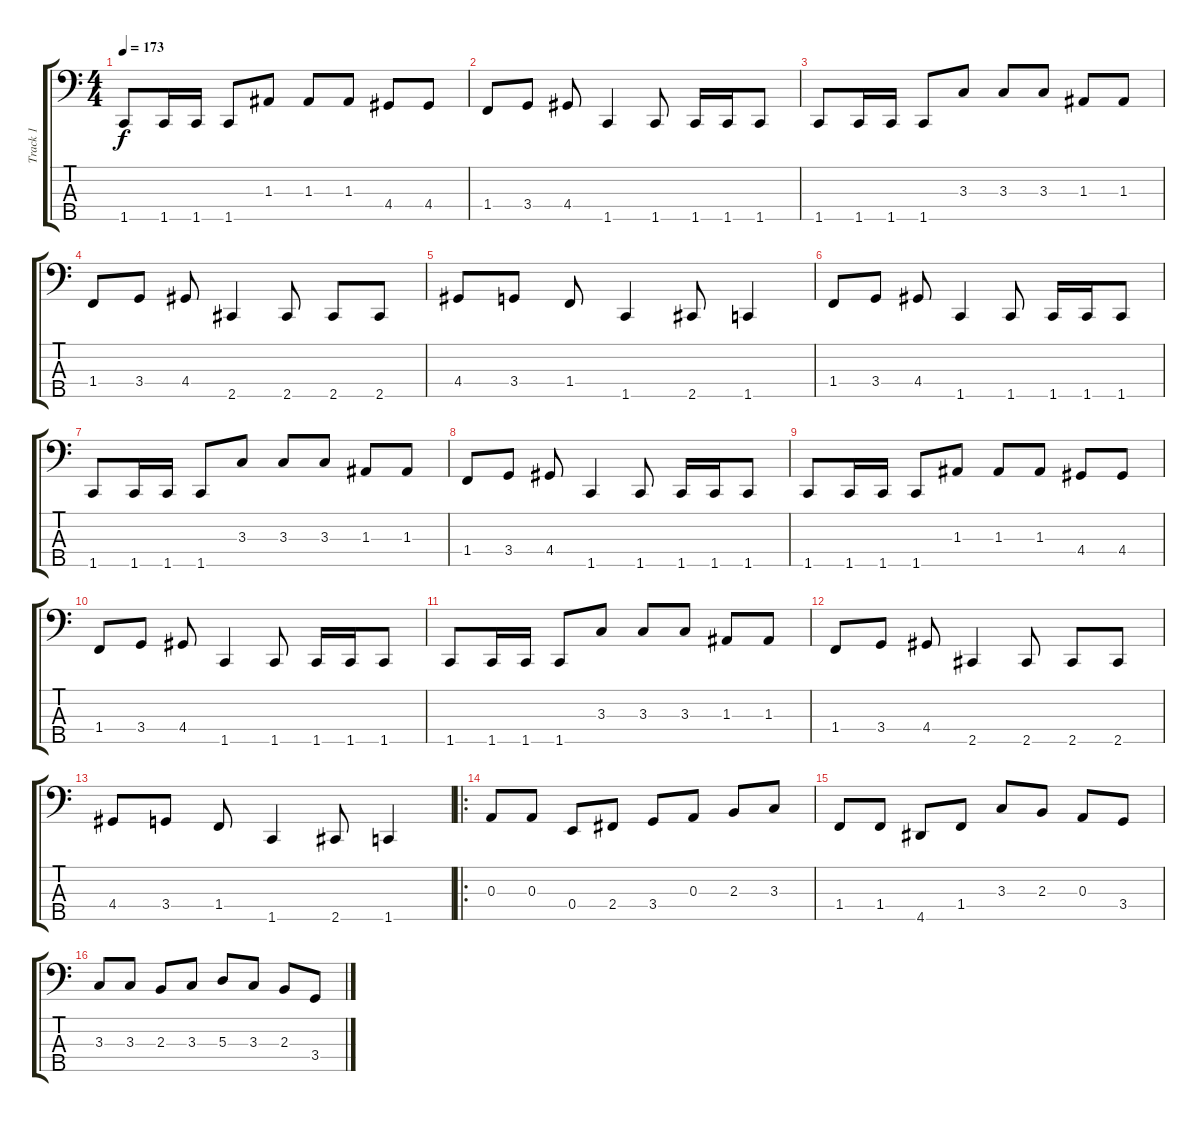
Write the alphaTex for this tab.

\track ("Track 1" "Track 1") {instrument slapbass1}
\staff {score tabs}
\tuning (G2 D2 A1 E1 B0) {hide}
\ts (4 4)
\tempo 173
\clef f4
\ks c
1.5.8{dy f} 1.5.16 1.5.16 1.5.8 1.3.8 1.3.8 1.3.8 4.4.8 4.4.8 |
1.4.8 3.4.8 4.4.8 1.5.4 1.5.8 1.5.16 1.5.16 1.5.8 |
1.5.8 1.5.16 1.5.16 1.5.8 3.3.8 3.3.8 3.3.8 1.3.8 1.3.8 |
1.4.8 3.4.8 4.4.8 2.5.4 2.5.8 2.5.8 2.5.8 |
4.4.8 3.4.8 1.4.8 1.5.4 2.5.8 1.5.4 |
1.4.8 3.4.8 4.4.8 1.5.4 1.5.8 1.5.16 1.5.16 1.5.8 |
1.5.8 1.5.16 1.5.16 1.5.8 3.3.8 3.3.8 3.3.8 1.3.8 1.3.8 |
1.4.8 3.4.8 4.4.8 1.5.4 1.5.8 1.5.16 1.5.16 1.5.8 |
1.5.8 1.5.16 1.5.16 1.5.8 1.3.8 1.3.8 1.3.8 4.4.8 4.4.8 |
1.4.8 3.4.8 4.4.8 1.5.4 1.5.8 1.5.16 1.5.16 1.5.8 |
1.5.8 1.5.16 1.5.16 1.5.8 3.3.8 3.3.8 3.3.8 1.3.8 1.3.8 |
1.4.8 3.4.8 4.4.8 2.5.4 2.5.8 2.5.8 2.5.8 |
4.4.8 3.4.8 1.4.8 1.5.4 2.5.8 1.5.4 |
\ro
0.3.8 0.3.8 0.4.8 2.4.8 3.4.8 0.3.8 2.3.8 3.3.8 |
1.4.8 1.4.8 4.5.8 1.4.8 3.3.8 2.3.8 0.3.8 3.4.8 |
3.3.8 3.3.8 2.3.8 3.3.8 5.3.8 3.3.8 2.3.8 3.4.8
